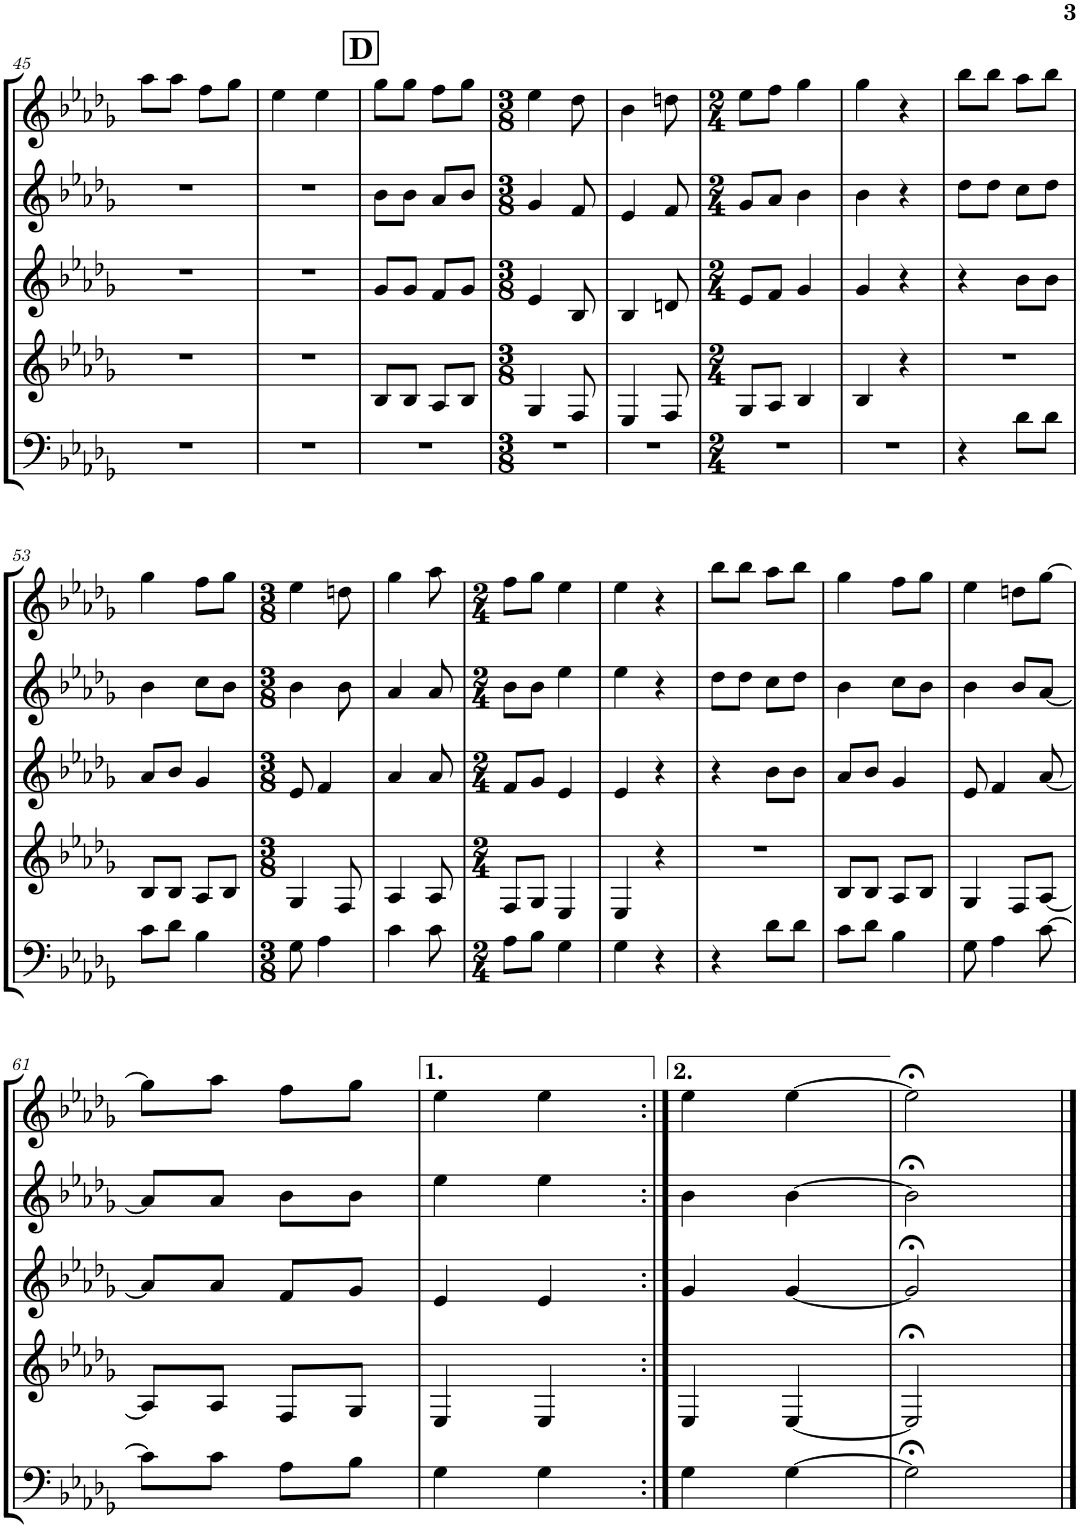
**kern	**kern	**kern	**kern	**kern
*part5	*part4	*part3	*part2	*part1
*staff5	*staff4	*staff3	*staff2	*staff1
*I"Bassoon	*I"Horn in F	*I"Bb Clarinet	*I"Oboe	*I"Flute
*I'Bsn	*I'Hn	*I'Cl	*I'Ob	*I'Fl
!!LO:PB:g=z
*clefF4	*clefG2	*clefG2	*clefG2	*clefG2
*	*ITrd4c7	*ITrd1c2	*	*
*k[b-e-a-d-g-]	*k[b-e-a-d-g-]	*k[b-e-a-d-g-]	*k[b-e-a-d-g-]	*k[b-e-a-d-g-]
*M2/4	*M2/4	*M2/4	*M2/4	*M2/4
=45	=45	=45	=45	=45
2r	2r	2r	2r	8aa-\L
.	.	.	.	8aa-\J
.	.	.	.	8ff\L
.	.	.	.	8gg-\J
=46	=46	=46	=46	=46
2r	2r	2r	2r	4ee-\
.	.	.	.	4ee-\
!!LO:REH:place=s1:a:B:cj:fs=14:t=D
=47	=47	=47	=47	=47
2r	8B-/L	8g-/L	8b-\L	8gg-\L
.	8B-/J	8g-/J	8b-\J	8gg-\J
.	8A-/L	8f/L	8a-/L	8ff\L
.	8B-/J	8g-/J	8b-/J	8gg-\J
=48	=48	=48	=48	=48
*M3/8	*M3/8	*M3/8	*M3/8	*M3/8
4.r	4G-/	4e-/	4g-/	4ee-\
.	8F/	8B-/	8f/	8dd-\
=49	=49	=49	=49	=49
4.r	4E-/	4B-/	4e-/	4b-\
.	8F/	8dn/	8f/	8ddn\
=50	=50	=50	=50	=50
*M2/4	*M2/4	*M2/4	*M2/4	*M2/4
2r	8G-/L	8e-/L	8g-/L	8ee-\L
.	8A-/J	8f/J	8a-/J	8ff\J
.	4B-/	4g-/	4b-\	4gg-\
=51	=51	=51	=51	=51
2r	4B-/	4g-/	4b-\	4gg-\
.	4r	4r	4r	4r
=52	=52	=52	=52	=52
4r	2r	4r	8dd-\L	8bb-\L
.	.	.	8dd-\J	8bb-\J
8d-\L	.	8b-\L	8cc\L	8aa-\L
8d-\J	.	8b-\J	8dd-\J	8bb-\J
!!LO:LB:g=z
=53	=53	=53	=53	=53
8c\L	8B-/L	8a-/L	4b-\	4gg-\
8d-\J	8B-/J	8b-/J	.	.
4B-\	8A-/L	4g-/	8cc\L	8ff\L
.	8B-/J	.	8b-\J	8gg-\J
=54	=54	=54	=54	=54
*M3/8	*M3/8	*M3/8	*M3/8	*M3/8
8G-\	4G-/	8e-/	4b-\	4ee-\
4A-\	.	4f/	.	.
.	8F/	.	8b-\	8ddn\
=55	=55	=55	=55	=55
4c\	4A-/	4a-/	4a-/	4gg-\
8c\	8A-/	8a-/	8a-/	8aa-\
=56	=56	=56	=56	=56
*M2/4	*M2/4	*M2/4	*M2/4	*M2/4
8A-\L	8F/L	8f/L	8b-\L	8ff\L
8B-\J	8G-/J	8g-/J	8b-\J	8gg-\J
4G-\	4E-/	4e-/	4ee-\	4ee-\
=57	=57	=57	=57	=57
4G-\	4E-/	4e-/	4ee-\	4ee-\
4r	4r	4r	4r	4r
=58	=58	=58	=58	=58
4r	2r	4r	8dd-\L	8bb-\L
.	.	.	8dd-\J	8bb-\J
8d-\L	.	8b-\L	8cc\L	8aa-\L
8d-\J	.	8b-\J	8dd-\J	8bb-\J
=59	=59	=59	=59	=59
8c\L	8B-/L	8a-/L	4b-\	4gg-\
8d-\J	8B-/J	8b-/J	.	.
4B-\	8A-/L	4g-/	8cc\L	8ff\L
.	8B-/J	.	8b-\J	8gg-\J
=60	=60	=60	=60	=60
8G-\	4G-/	8e-/	4b-\	4ee-\
4A-\	.	4f/	.	.
.	8F/L	.	8b-/L	8ddn\L
[8c\	[8A-/J	[8a-/	[8a-/J	[8gg-\J
!!LO:LB:g=z
=61	=61	=61	=61	=61
8c\L]	8A-/L]	8a-/L]	8a-/L]	8gg-\L]
8c\J	8A-/J	8a-/J	8a-/J	8aa-\J
8A-\L	8F/L	8f/L	8b-\L	8ff\L
8B-\J	8G-/J	8g-/J	8b-\J	8gg-\J
=62	=62	=62	=62	=62
4G-\	4E-/	4e-/	4ee-\	4ee-\
4G-\	4E-/	4e-/	4ee-\	4ee-\
=63:|!	=63:|!	=63:|!	=63:|!	=63:|!
4G-\	4E-/	4g-/	4b-\	4ee-\
[4G-\	[4E-/	[4g-/	[4b-\	[4ee-\
=64	=64	=64	=64	=64
2G-;<\]	2E-;</]	2g-;</]	2b-;<\]	2ee-;<\]
==	==	==	==	==
*-	*-	*-	*-	*-
